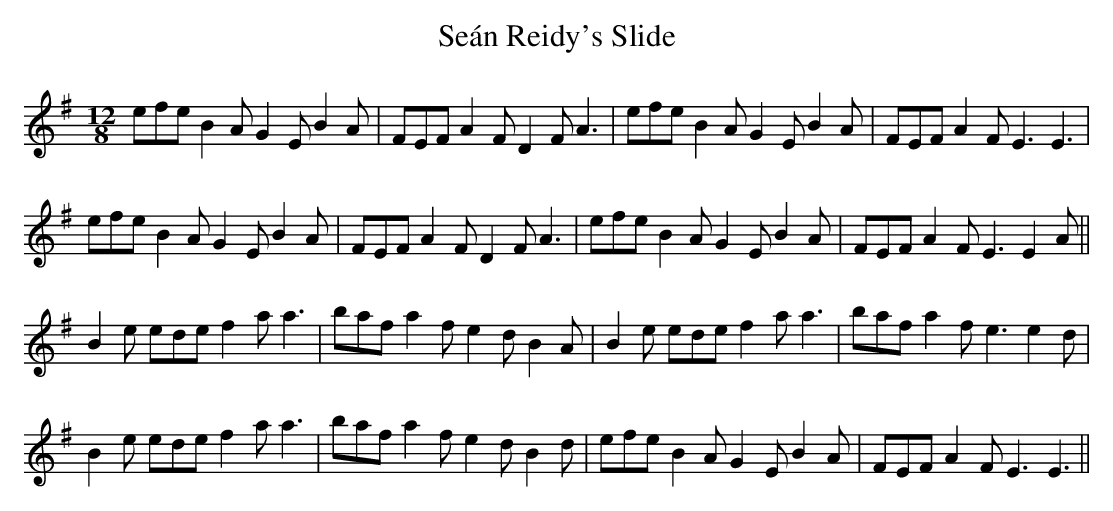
X:1
T:Seán Reidy's Slide
M:12/8
L:1/8
K:Emin
efe B2A G2E B2A|FEF A2F D2F A3|efeB2A G2EB2A|FEF A2F E3E3|
efeB2A G2E B2A|FEF A2F D2F A3|efe B2AG2EB2A|FEF A2F E3 E2A||
B2e ede f2a a3|baf a2f e2d B2A|B2e ede f2a a3|baf a2f e3 e2d|
B2e ede f2a a3|baf a2f e2d B2d|efe B2A G2E B2A|FEFA2F E3 E3||
